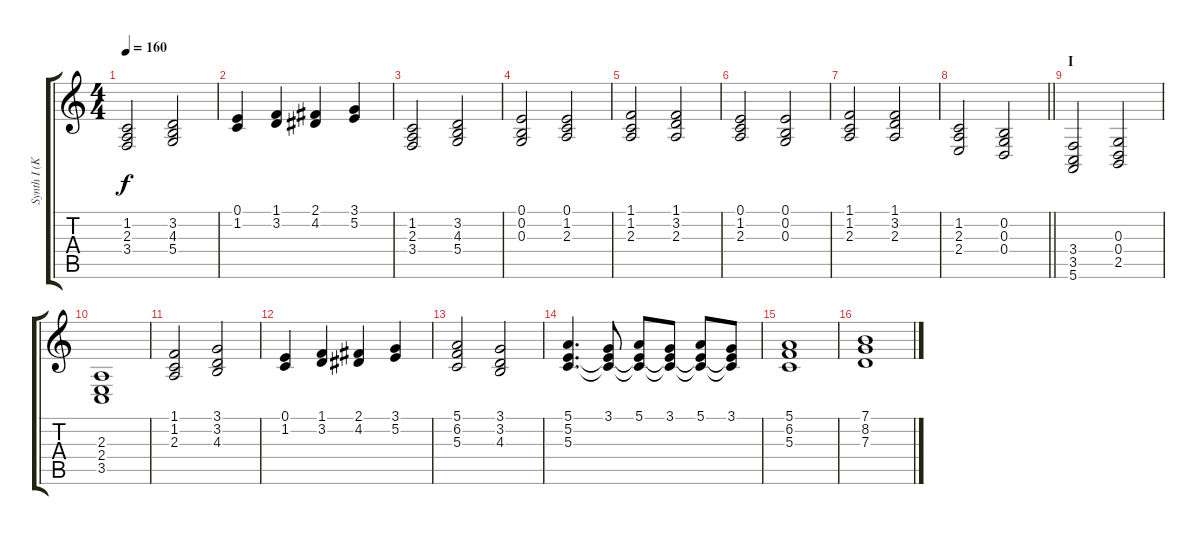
\track ("Synth I (Kotobuki Tsumugi)" "Synth I (K") {instrument drawbarorgan}
\staff {score tabs}
\tuning (E4 B3 G3 D3 A2 E2) {hide}
\ts (4 4)
\tempo 160
\clef g2
\ks c
(1.2 2.3 3.4).2{dy f} (3.2 4.3 5.4).2 |
(0.1 1.2).4 (1.1 3.2).4 (2.1 4.2).4 (3.1 5.2).4 |
(1.2 2.3 3.4).2 (3.2 4.3 5.4).2 |
(0.1 0.2 0.3).2 (0.1 1.2 2.3).2 |
(1.1 1.2 2.3).2 (1.1 3.2 2.3).2 |
(0.1 1.2 2.3).2 (0.1 0.2 0.3).2 |
(1.1 1.2 2.3).2 (1.1 3.2 2.3).2 |
\barLineRight lightlight
(1.2 2.3 2.4).2 (0.2 0.3 0.4).2 |
\section ("" "I")
(3.4 3.5 5.6).2 (0.3 0.4 2.5).2 |
(2.3 2.4 3.5).1 |
(1.1 1.2 2.3).2 (3.1 3.2 4.3).2 |
(0.1 1.2).4 (1.1 3.2).4 (2.1 4.2).4 (3.1 5.2).4 |
(5.1 6.2 5.3).2 (3.1 3.2 4.3).2 |
(5.1 5.2 5.3).4{d} (3.1 5.2{t} 5.3{t}).8 (5.1 5.2{t} 5.3{t}).8 (3.1 5.2{t} 5.3{t}).8 (5.1 5.2{t} 5.3{t}).8 (3.1 5.2{t} 5.3{t}).8 |
(5.1 6.2 5.3).1 |
(7.1 8.2 7.3).1
